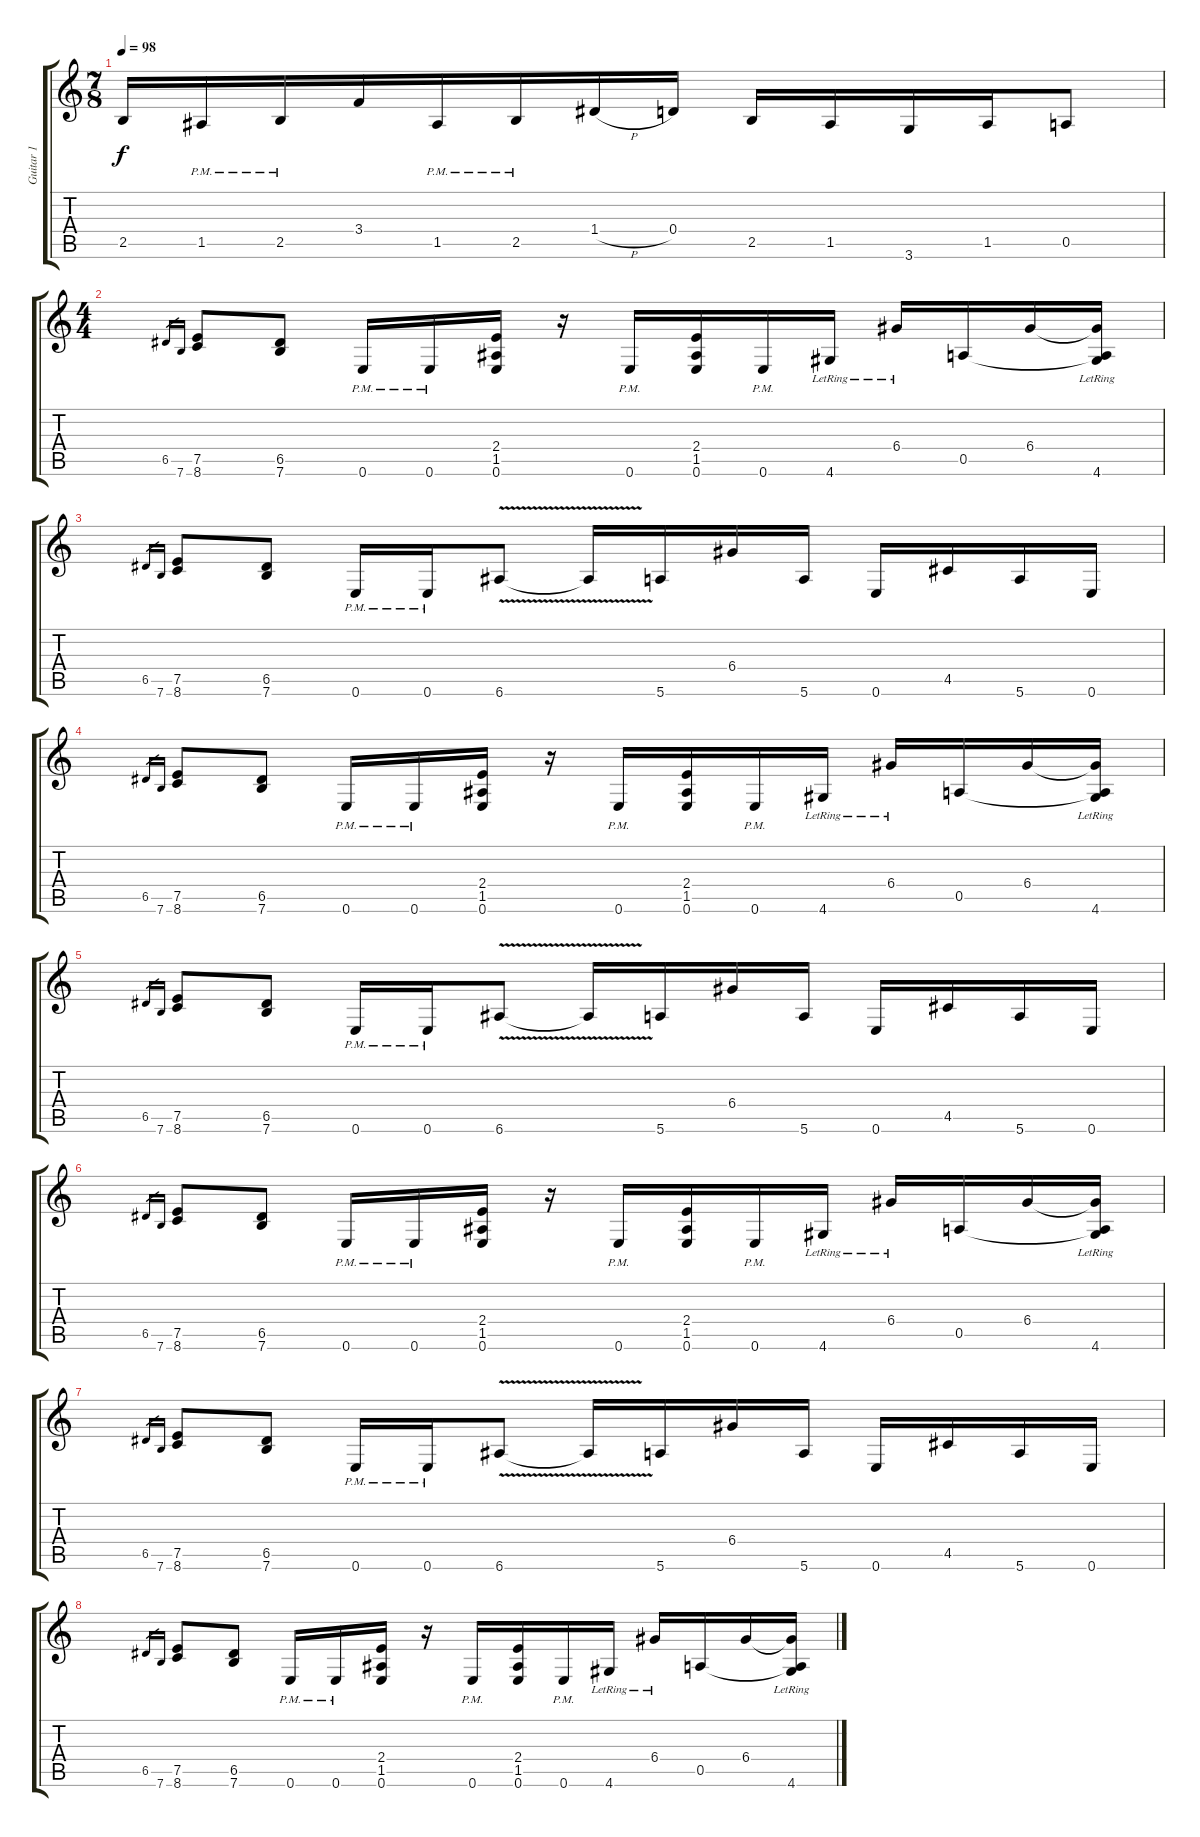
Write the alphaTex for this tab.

\track ("Guitar 1" "Guitar 1") {instrument distortionguitar}
\staff {score tabs}
\tuning (E4 B3 G3 D3 A2 E2) {hide}
\ts (7 8)
\tempo 98
\clef g2
\ks aminor
2.5{t}.16{dy f} 1.5{pm}.16 2.5{pm}.16 3.4.16 1.5{pm}.16 2.5{pm}.16 1.4{h}.16 0.4.16 2.5.16 1.5.16 3.6.16 1.5.16 0.5.8 |
\ts (4 4)
6.5.16{gr} 7.6.16{gr} (7.5 8.6).8 (6.5 7.6).8 0.6{pm}.16 0.6{pm}.16 (2.4 1.5 0.6).16 r.16 0.6{pm}.16 (2.4 1.5 0.6).16 0.6{pm}.16 4.6{lr}.16 6.4{lr}.16 0.5.16 6.4.16 (6.4{t} 0.5{t} 4.6{lr}).16 |
6.5.16{gr} 7.6.16{gr} (7.5 8.6).8 (6.5 7.6).8 0.6{pm}.16 0.6{pm}.16 6.6{v}.8 6.6{t}.16 5.6.16 6.4.16 5.6.16 0.6.16 4.5.16 5.6.16 0.6.16 |
6.5.16{gr} 7.6.16{gr} (7.5 8.6).8 (6.5 7.6).8 0.6{pm}.16 0.6{pm}.16 (2.4 1.5 0.6).16 r.16 0.6{pm}.16 (2.4 1.5 0.6).16 0.6{pm}.16 4.6{lr}.16 6.4{lr}.16 0.5.16 6.4.16 (6.4{t} 0.5{t} 4.6{lr}).16 |
6.5.16{gr} 7.6.16{gr} (7.5 8.6).8 (6.5 7.6).8 0.6{pm}.16 0.6{pm}.16 6.6{v}.8 6.6{t}.16 5.6.16 6.4.16 5.6.16 0.6.16 4.5.16 5.6.16 0.6.16 |
6.5.16{gr} 7.6.16{gr} (7.5 8.6).8 (6.5 7.6).8 0.6{pm}.16 0.6{pm}.16 (2.4 1.5 0.6).16 r.16 0.6{pm}.16 (2.4 1.5 0.6).16 0.6{pm}.16 4.6{lr}.16 6.4{lr}.16 0.5.16 6.4.16 (6.4{t} 0.5{t} 4.6{lr}).16 |
6.5.16{gr} 7.6.16{gr} (7.5 8.6).8 (6.5 7.6).8 0.6{pm}.16 0.6{pm}.16 6.6{v}.8 6.6{t}.16 5.6.16 6.4.16 5.6.16 0.6.16 4.5.16 5.6.16 0.6.16 |
6.5.16{gr} 7.6.16{gr} (7.5 8.6).8 (6.5 7.6).8 0.6{pm}.16 0.6{pm}.16 (2.4 1.5 0.6).16 r.16 0.6{pm}.16 (2.4 1.5 0.6).16 0.6{pm}.16 4.6{lr}.16 6.4{lr}.16 0.5.16 6.4.16 (6.4{t} 0.5{t} 4.6{lr}).16
